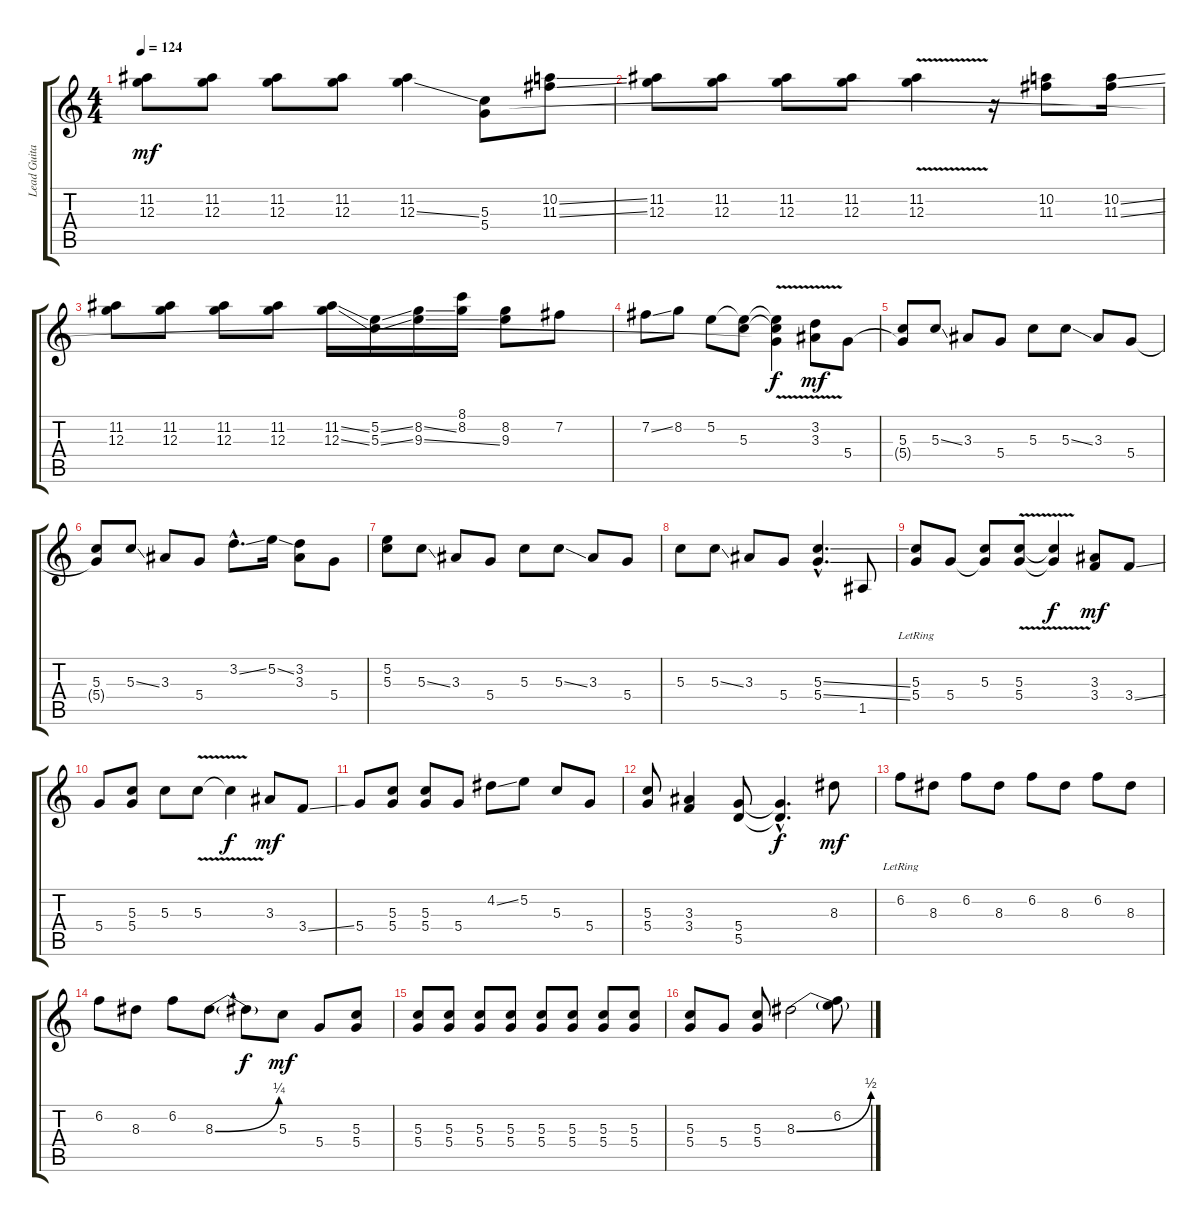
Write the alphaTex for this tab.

\track ("Lead Guitar" "Lead Guita") {instrument distortionguitar}
\staff {score tabs}
\tuning (E4 B3 G3 D3 A2 E2) {hide}
\ts (4 4)
\tempo 124
\clef g2
\ks c
(11.2 12.3).8{dy mf} (11.2 12.3).8 (11.2 12.3).8 (11.2 12.3).8 (11.2 12.3{ss}).4 (5.3 5.4).8 (10.2{ss} 11.3{ss}).8 |
(11.2 12.3).8 (11.2 12.3).8 (11.2 12.3).8 (11.2 12.3).8 (11.2{v} 12.3{v}).4 r.16 (10.2 11.3).8 (10.2{ss} 11.3{ss}).16 |
(11.2 12.3).8 (11.2 12.3).8 (11.2 12.3).8 (11.2 12.3).8 (11.2{ss} 12.3{ss}).16 (5.2{ss} 5.3{ss}).16 (8.2{ss} 9.3{ss}).16 (8.1 8.2).16 (8.2 9.3).8 7.2.8 |
7.2{ss}.8 8.2.8 5.2.8 (5.2{t} 5.3).8 (5.2{v t} 5.3{v t} 5.4{v t}).4{dy f} (3.2{v} 3.3{v}).8{dy mf} 5.4.8 |
(5.3 5.4{t}).8 5.3{ss}.8 3.3.8 5.4.8 5.3.8 5.3{ss}.8 3.3.8 5.4.8 |
(5.3 5.4{t}).8 5.3{ss}.8 3.3.8 5.4.8 3.2{ss hac}.8{d} 5.2{ss}.16 (3.2 3.3).8 5.4.8 |
(5.2 5.3).8 5.3{ss}.8 3.3.8 5.4.8 5.3.8 5.3{ss}.8 3.3.8 5.4.8 |
5.3.8 5.3{ss}.8 3.3.8 5.4.8 (5.3{ss hac} 5.4{ss hac}).4{d} 1.5.8 |
(5.3{lr} 5.4).8 5.4.8 (5.3 5.4{t}).8 (5.3{v} 5.4{v}).8 (5.3{v t} 5.4{v t}).4{dy f} (3.3 3.4).8{dy mf} 3.4{ss}.8 |
5.4.8 (5.3 5.4).8 5.3.8 5.3{v}.8 5.3{v t}.4{dy f} 3.3.8{dy mf} 3.4{ss}.8 |
5.4.8 (5.3 5.4).8 (5.3 5.4).8 5.4.8 4.2{ss}.8 5.2.8 5.3.8 5.4.8 |
(5.3 5.4).8 (3.3 3.4).4 (5.4 5.5).8 (5.4{hac t} 5.5{hac t}).4{d dy f} 8.3.8{dy mf} |
6.2{lr}.8 8.3.8 6.2.8 8.3.8 6.2.8 8.3.8 6.2.8 8.3.8 |
6.2.8 8.3.8 6.2.8 8.3{be (bend 0 0 60 1)}.8 8.3{t}.8{dy f} 5.3.8{dy mf} 5.4.8 (5.3 5.4).8 |
(5.3 5.4).8 (5.3 5.4).8 (5.3 5.4).8 (5.3 5.4).8 (5.3 5.4).8 (5.3 5.4).8 (5.3 5.4).8 (5.3 5.4).8 |
(5.3 5.4).8 5.4.8 (5.3 5.4).8 8.3{be (bend 0 0 60 2)}.2 (6.2 8.3{t}).8
